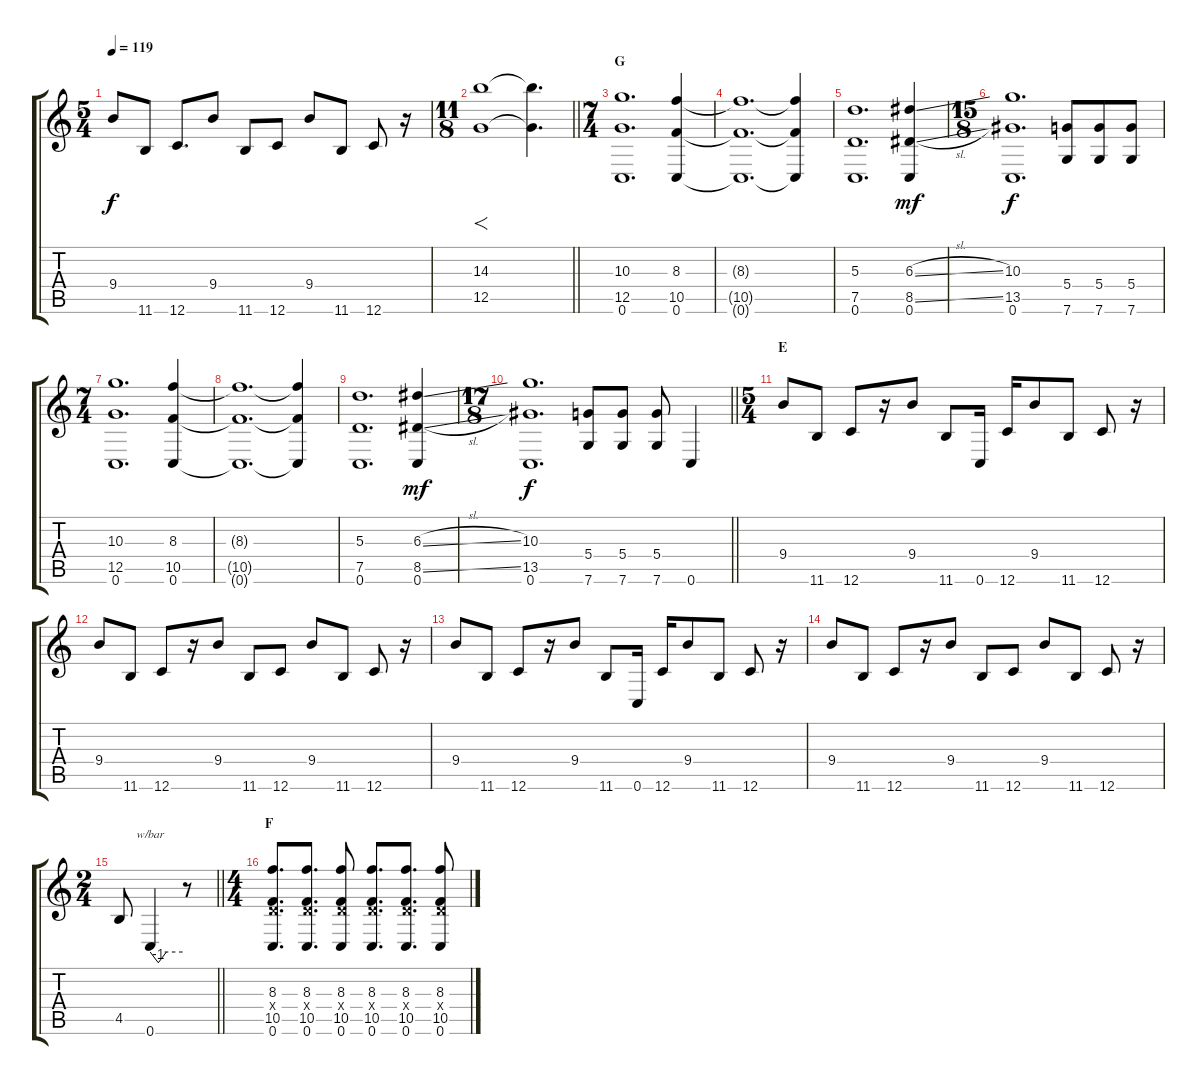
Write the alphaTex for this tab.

\track "" {instrument acousticguitarsteel}
\staff {score tabs}
\tuning (G4 E4 A3 D3 G2 C2) {hide}
\ts (5 4)
\tempo 119
\clef g2
\ks c
9.4.8{dy f} 11.6.8 12.6.8{d} 9.4.8 11.6.8 12.6.8 9.4.8 11.6.8 12.6.8 r.16 |
\ts (11 8)
\barLineRight lightlight
(14.3 12.5).1{f} (14.3{t} 12.5{t}).4{d} |
\ts (7 4)
\section ("" "G")
(10.3 12.5 0.6).1{d} (8.3 10.5 0.6).4 |
(8.3{t} 10.5{t} 0.6{t}).1{d} (8.3{t} 10.5{t} 0.6{t}).4 |
(5.3 7.5 0.6).1{d} (6.3{sl} 8.5{sl} 0.6).4{dy mf} |
\ts (15 8)
(10.3 13.5 0.6).1{d dy f} (5.4 7.6).8 (5.4 7.6).8 (5.4 7.6).8 |
\ts (7 4)
(10.3 12.5 0.6).1{d} (8.3 10.5 0.6).4 |
(8.3{t} 10.5{t} 0.6{t}).1{d} (8.3{t} 10.5{t} 0.6{t}).4 |
(5.3 7.5 0.6).1{d} (6.3{sl} 8.5{sl} 0.6).4{dy mf} |
\ts (17 8)
\barLineRight lightlight
(10.3 13.5 0.6).1{d dy f} (5.4 7.6).8 (5.4 7.6).8 (5.4 7.6).8 0.6.4 |
\ts (5 4)
\section ("" "E")
9.4.8 11.6.8 12.6.8 r.16 9.4.8 11.6.8 0.6.16 12.6.16 9.4.8 11.6.8 12.6.8 r.16 |
9.4.8 11.6.8 12.6.8 r.16 9.4.8 11.6.8 12.6.8 9.4.8 11.6.8 12.6.8 r.16 |
9.4.8 11.6.8 12.6.8 r.16 9.4.8 11.6.8 0.6.16 12.6.16 9.4.8 11.6.8 12.6.8 r.16 |
9.4.8 11.6.8 12.6.8 r.16 9.4.8 11.6.8 12.6.8 9.4.8 11.6.8 12.6.8 r.16 |
\ts (2 4)
\barLineRight lightlight
4.5.8 0.6.4{tbe (custom default 0 0 15 -4 30 0 60 0)} r.8 |
\ts (4 4)
\section ("" "F")
(8.3 0.4{x} 10.5 0.6).8{d} (8.3 0.4{x} 10.5 0.6).8{d} (8.3 0.4{x} 10.5 0.6).8 (8.3 0.4{x} 10.5 0.6).8{d} (8.3 0.4{x} 10.5 0.6).8{d} (8.3 0.4{x} 10.5 0.6).8
